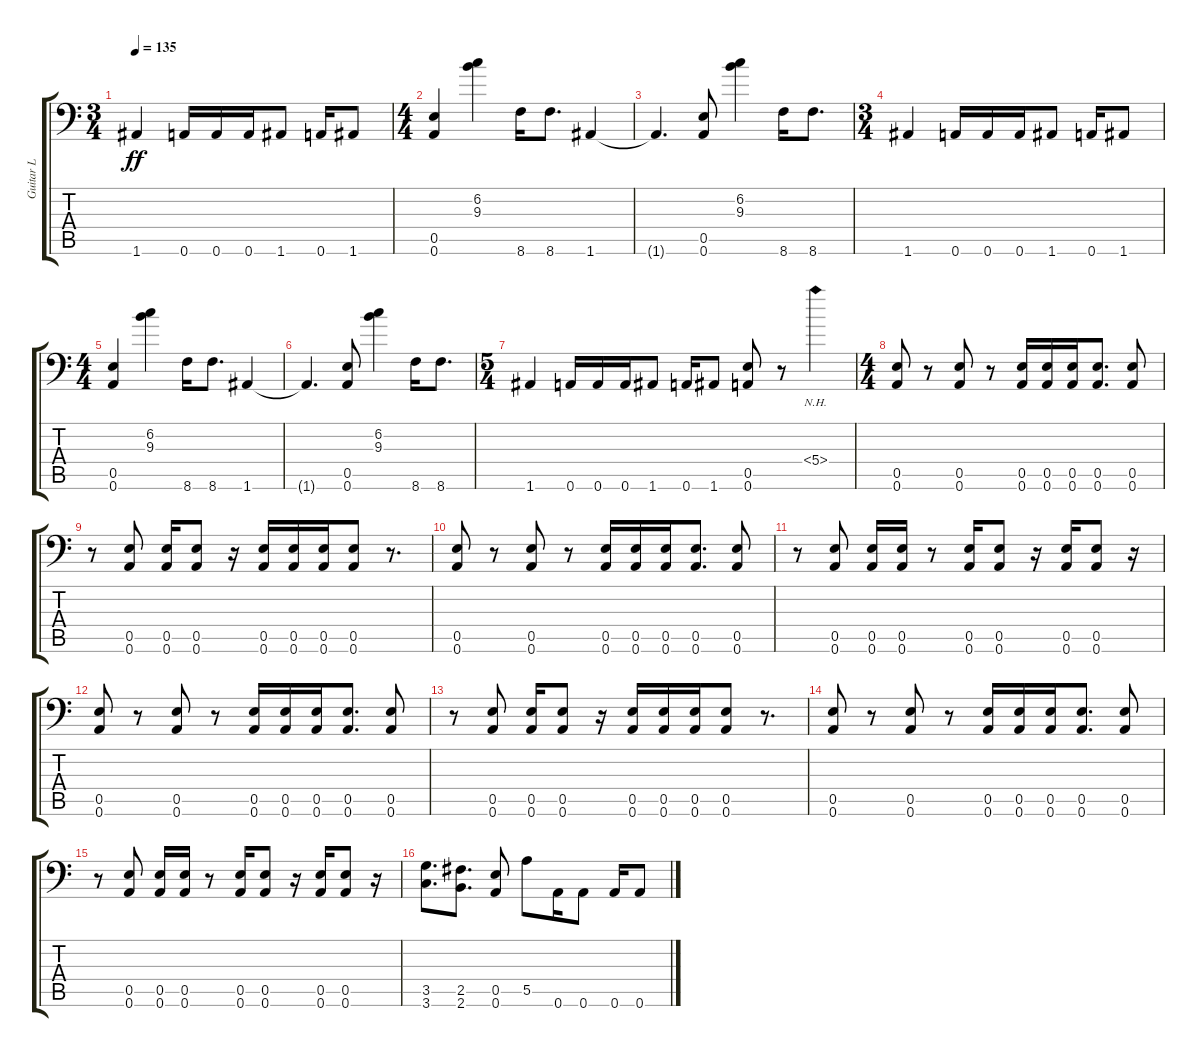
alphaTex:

\track ("Guitar L" "Guitar L") {instrument overdrivenguitar}
\staff {score tabs}
\tuning (B3 Gb3 D3 A2 E2 A1) {hide}
\ts (3 4)
\tempo 135
\clef f4
\ks c
1.6.4{dy ff} 0.6.16 0.6.16 0.6.16 1.6.8 0.6.16 1.6.8 |
\ts (4 4)
(0.5 0.6).4 (6.2 9.3).4 8.6.16 8.6.8{d} 1.6.4 |
1.6{t}.4{d} (0.5 0.6).8 (6.2 9.3).4 8.6.16 8.6.8{d} |
\ts (3 4)
1.6.4 0.6.16 0.6.16 0.6.16 1.6.8 0.6.16 1.6.8 |
\ts (4 4)
(0.5 0.6).4 (6.2 9.3).4 8.6.16 8.6.8{d} 1.6.4 |
1.6{t}.4{d} (0.5 0.6).8 (6.2 9.3).4 8.6.16 8.6.8{d} |
\ts (5 4)
1.6.4 0.6.16 0.6.16 0.6.16 1.6.8 0.6.16 1.6.8 (0.5 0.6).8 r.8 5.4{nh}.4 |
\ts (4 4)
(0.5 0.6).8 r.8 (0.5 0.6).8 r.8 (0.5 0.6).16 (0.5 0.6).16 (0.5 0.6).16 (0.5 0.6).8{d} (0.5 0.6).8 |
r.8 (0.5 0.6).8 (0.5 0.6).16 (0.5 0.6).8 r.16 (0.5 0.6).16 (0.5 0.6).16 (0.5 0.6).16 (0.5 0.6).8 r.8{d} |
(0.5 0.6).8 r.8 (0.5 0.6).8 r.8 (0.5 0.6).16 (0.5 0.6).16 (0.5 0.6).16 (0.5 0.6).8{d} (0.5 0.6).8 |
r.8 (0.5 0.6).8 (0.5 0.6).16 (0.5 0.6).16 r.8 (0.5 0.6).16 (0.5 0.6).8 r.16 (0.5 0.6).16 (0.5 0.6).8 r.16 |
(0.5 0.6).8 r.8 (0.5 0.6).8 r.8 (0.5 0.6).16 (0.5 0.6).16 (0.5 0.6).16 (0.5 0.6).8{d} (0.5 0.6).8 |
r.8 (0.5 0.6).8 (0.5 0.6).16 (0.5 0.6).8 r.16 (0.5 0.6).16 (0.5 0.6).16 (0.5 0.6).16 (0.5 0.6).8 r.8{d} |
(0.5 0.6).8 r.8 (0.5 0.6).8 r.8 (0.5 0.6).16 (0.5 0.6).16 (0.5 0.6).16 (0.5 0.6).8{d} (0.5 0.6).8 |
r.8 (0.5 0.6).8 (0.5 0.6).16 (0.5 0.6).16 r.8 (0.5 0.6).16 (0.5 0.6).8 r.16 (0.5 0.6).16 (0.5 0.6).8 r.16 |
(3.5 3.6).8{d} (2.5 2.6).8{d} (0.5 0.6).8 5.5.8 0.6.16 0.6.8 0.6.16 0.6.8
